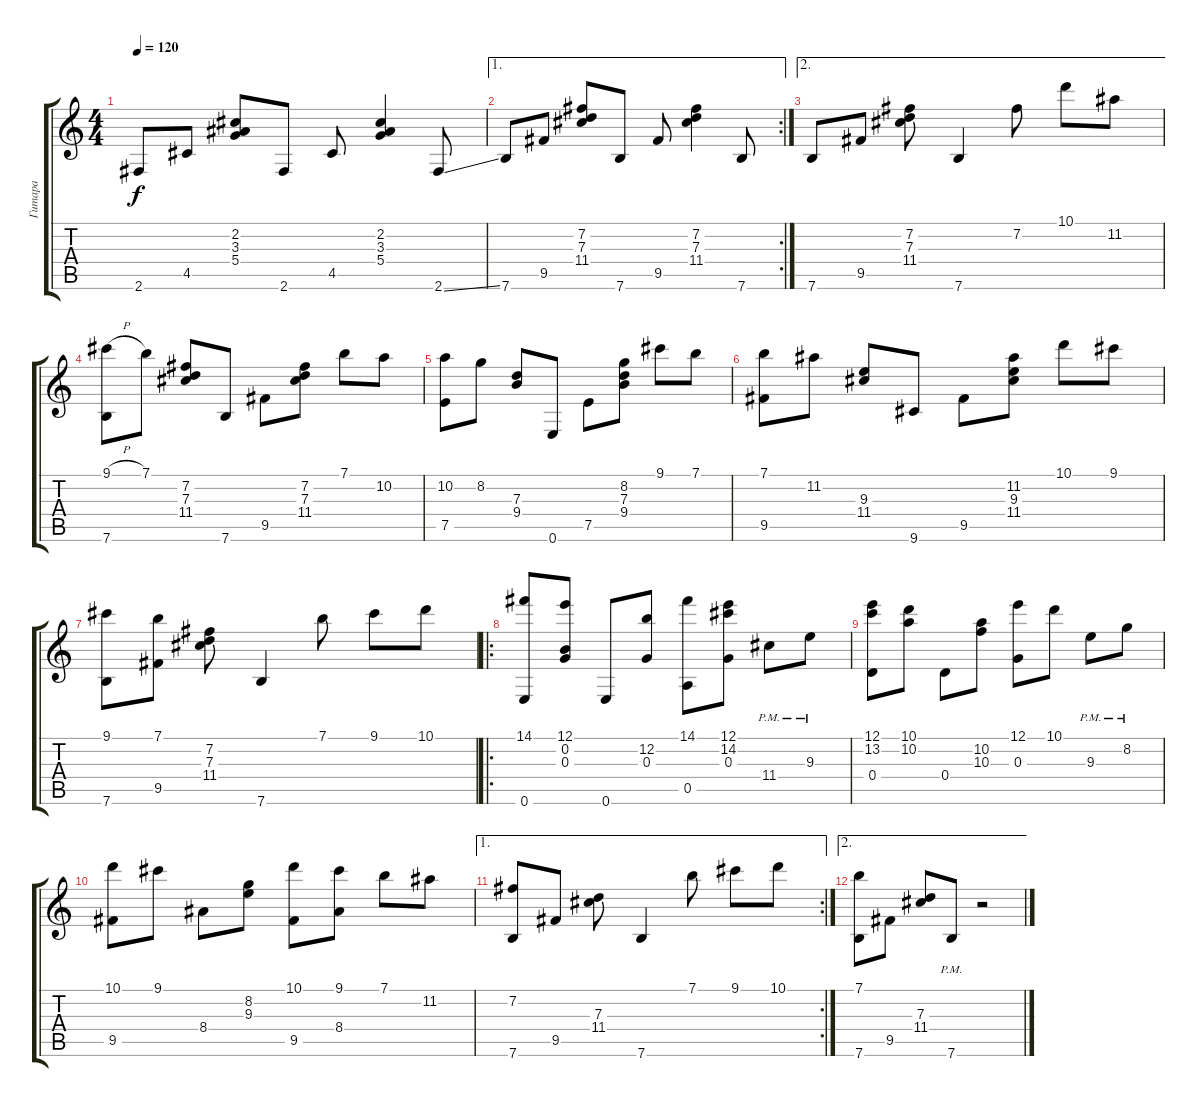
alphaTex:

\track ("Гитара" "Гитара") {instrument acousticguitarnylon}
\staff {score tabs}
\tuning (E4 B3 G3 D3 A2 E2) {hide}
\ts (4 4)
\tempo 120
\clef g2
\ks c
2.6.8{dy f} 4.5.8 (2.2 3.3 5.4).8 2.6.8 4.5.8 (2.2 3.3 5.4).4 2.6{ss}.8 |
\ae 1
\rc 2
7.6.8 9.5.8 (7.2 7.3 11.4).8 7.6.8 9.5.8 (7.2 7.3 11.4).4 7.6.8 |
\ae 2
7.6.8 9.5.8 (7.2 7.3 11.4).8 7.6.4 7.2.8 10.1.8 11.2.8 |
(9.1{h} 7.6).8 7.1.8 (7.2 7.3 11.4).8 7.6.8 9.5.8 (7.2 7.3 11.4).8 7.1.8 10.2.8 |
(10.2 7.5).8 8.2.8 (7.3 9.4).8 0.6.8 7.5.8 (8.2 7.3 9.4).8 9.1.8 7.1.8 |
(7.1 9.5).8 11.2.8 (9.3 11.4).8 9.6.8 9.5.8 (11.2 9.3 11.4).8 10.1.8 9.1.8 |
(9.1 7.6).8 (7.1 9.5).8 (7.2 7.3 11.4).8 7.6.4 7.1.8 9.1.8 10.1.8 |
\ro
(14.1 0.6).8 (12.1 0.2 0.3).8 0.6.8 (12.2 0.3).8 (14.1 0.5).8 (12.1 14.2 0.3).8 11.4{pm}.8 9.3{pm}.8 |
(12.1 13.2 0.4).8 (10.1 10.2).8 0.4.8 (10.2 10.3).8 (12.1 0.3).8 10.1.8 9.3{pm}.8 8.2{pm}.8 |
(10.1 9.5).8 9.1.8 8.4.8 (8.2 9.3).8 (10.1 9.5).8 (9.1 8.4).8 7.1.8 11.2.8 |
\ae 1
\rc 2
(7.2 7.6).8 9.5.8 (7.3 11.4).8 7.6.4 7.1.8 9.1.8 10.1.8 |
\ae 2
(7.1 7.6).8 9.5.8 (7.3 11.4).8 7.6{pm}.8 r.2
